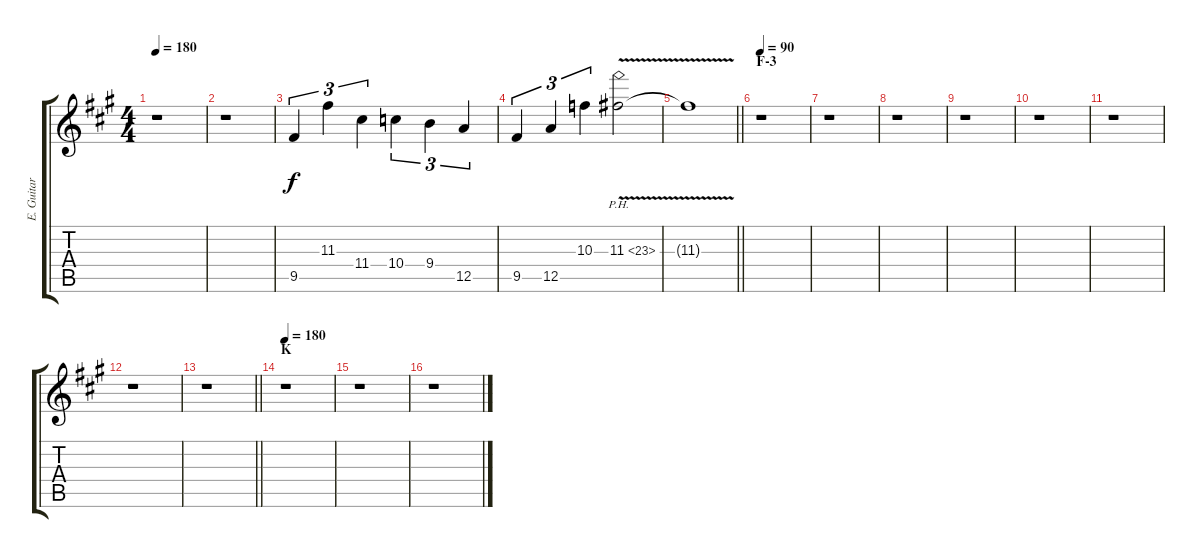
\track ("E. Guitar I" "E. Guitar ") {instrument overdrivenguitar}
\staff {score tabs}
\tuning (E4 B3 G3 D3 A2 E2) {hide}
\ts (4 4)
\tempo 180
\clef g2
\ks a
r.1{dy f} |
r.1 |
9.5.4{tu (3 2)} 11.3.4{tu (3 2)} 11.4.4{tu (3 2)} 10.4.4{tu (3 2)} 9.4.4{tu (3 2)} 12.5.4{tu (3 2)} |
9.5.4{tu (3 2)} 12.5.4{tu (3 2)} 10.3.4{tu (3 2)} 11.3{ph 12 v}.2 |
\barLineRight lightlight
11.3{t}.1 |
\section ("" "F-3")
\tempo 90
r.1 |
r.1 |
r.1 |
r.1 |
r.1 |
r.1 |
r.1 |
\barLineRight lightlight
r.1 |
\section ("" "K")
\tempo 180
r.1 |
r.1 |
r.1
